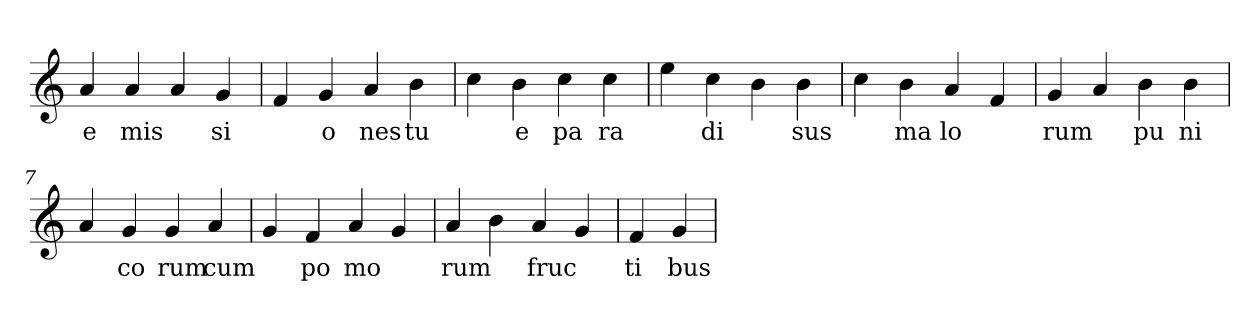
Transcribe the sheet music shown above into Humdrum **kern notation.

**kern	**text
*part1	*part1
*staff1	*staff1
*clefG2	*
=1	=1
4a	e
4a	mis
4a	.
4g	si
=2	=2
4f	.
4g	o
4a	nes
4b	tu
=3	=3
4cc	.
4b	e
4cc	pa
4cc	ra
=4	=4
4ee	.
4cc	di
4b	.
4b	sus
=5	=5
4cc	.
4b	ma
4a	lo
4f	.
=6	=6
4g	rum
4a	.
4b	pu
4b	ni
=7	=7
4a	.
4g	co
4g	rum
4a	cum
=8	=8
4g	.
4f	po
4a	mo
4g	.
=9	=9
4a	rum
4b	.
4a	fruc
4g	.
=10	=10
4f	ti
4g	bus
=	=
*-	*-
